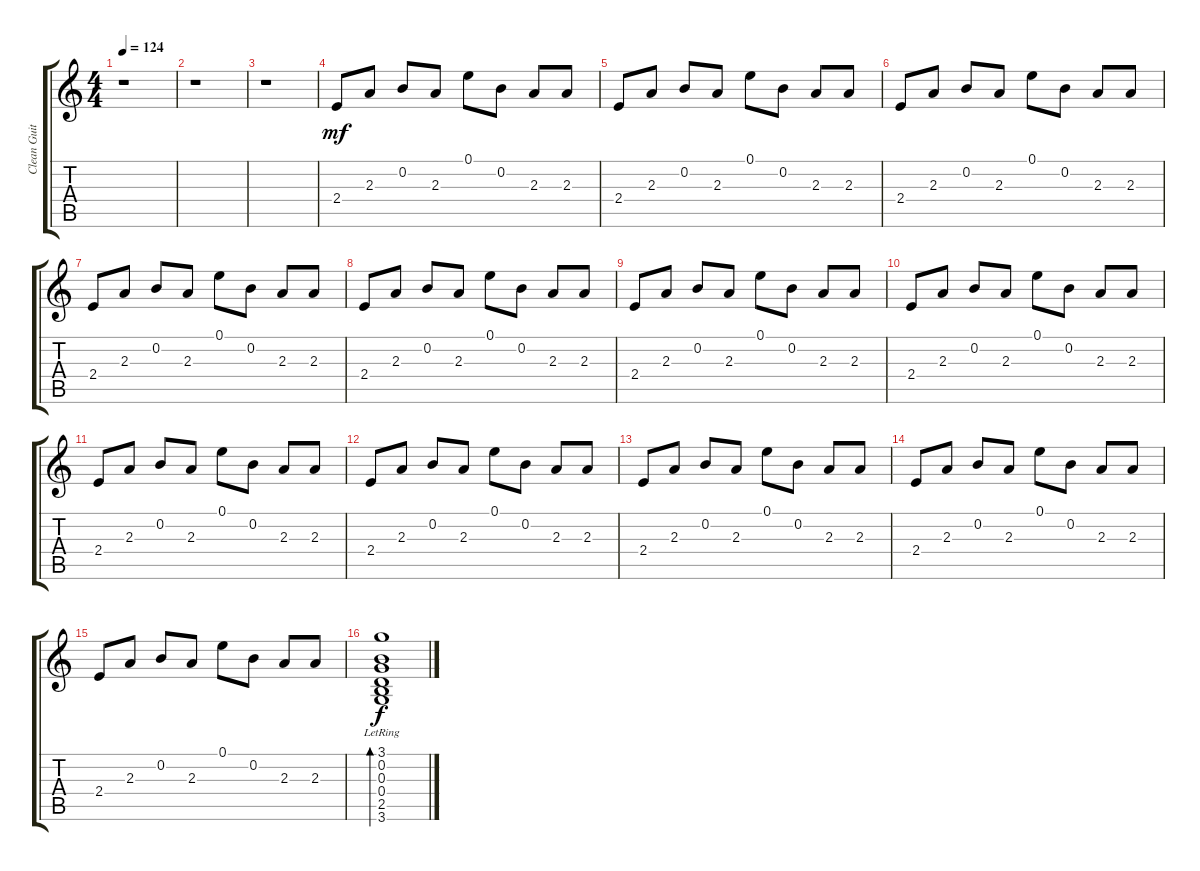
\track ("Clean Guitar" "Clean Guit") {instrument electricguitarclean}
\staff {score tabs}
\tuning (E4 B3 G3 D3 A2 E2) {hide}
\ts (4 4)
\tempo 124
\clef g2
\ks c
r.1{dy f} |
r.1 |
r.1 |
2.4.8{dy mf} 2.3.8 0.2.8 2.3.8 0.1.8 0.2.8 2.3.8 2.3.8 |
2.4.8 2.3.8 0.2.8 2.3.8 0.1.8 0.2.8 2.3.8 2.3.8 |
2.4.8 2.3.8 0.2.8 2.3.8 0.1.8 0.2.8 2.3.8 2.3.8 |
2.4.8 2.3.8 0.2.8 2.3.8 0.1.8 0.2.8 2.3.8 2.3.8 |
2.4.8 2.3.8 0.2.8 2.3.8 0.1.8 0.2.8 2.3.8 2.3.8 |
2.4.8 2.3.8 0.2.8 2.3.8 0.1.8 0.2.8 2.3.8 2.3.8 |
2.4.8 2.3.8 0.2.8 2.3.8 0.1.8 0.2.8 2.3.8 2.3.8 |
2.4.8 2.3.8 0.2.8 2.3.8 0.1.8 0.2.8 2.3.8 2.3.8 |
2.4.8 2.3.8 0.2.8 2.3.8 0.1.8 0.2.8 2.3.8 2.3.8 |
2.4.8 2.3.8 0.2.8 2.3.8 0.1.8 0.2.8 2.3.8 2.3.8 |
2.4.8 2.3.8 0.2.8 2.3.8 0.1.8 0.2.8 2.3.8 2.3.8 |
2.4.8 2.3.8 0.2.8 2.3.8 0.1.8 0.2.8 2.3.8 2.3.8 |
(3.1{lr} 0.2{lr} 0.3{lr} 0.4{lr} 2.5{lr} 3.6{lr}).1{bd 240 dy f}
